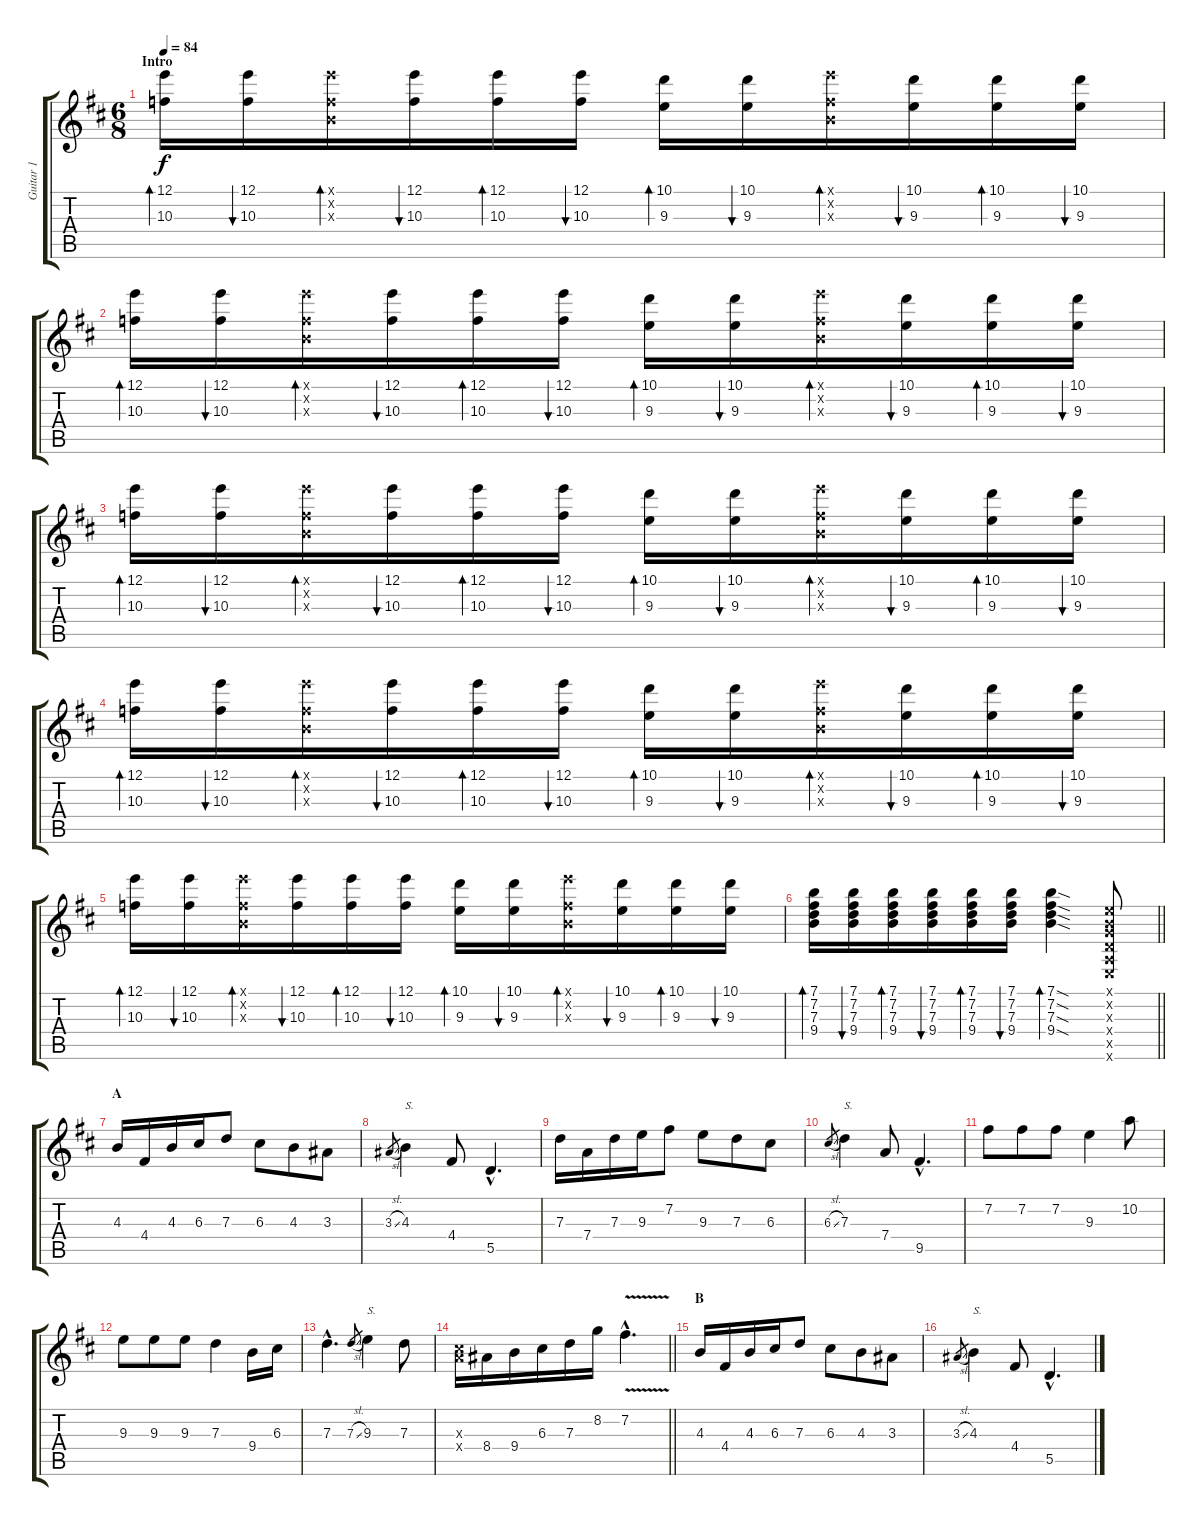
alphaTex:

\track ("Guitar 1" "Guitar 1") {instrument acousticguitarnylon}
\staff {score tabs}
\tuning (E4 B3 G3 D3 A2 E2) {hide}
\ts (6 8)
\section ("" "Intro")
\tempo 84
\clef g2
\ks d
(12.1 10.3).16{bd 30 dy f instrument acousticguitarnylon} (12.1 10.3).16{bu 30} (12.1{x} 0.2{x} 10.3{x}).16{bd 30} (12.1 10.3).16{bu 30} (12.1 10.3).16{bd 30} (12.1 10.3).16{bu 30} (10.1 9.3).16{bd 30} (10.1 9.3).16{bu 30} (12.1{x} 0.2{x} 10.3{x}).16{bd 30} (10.1 9.3).16{bu 30} (10.1 9.3).16{bd 30} (10.1 9.3).16{bu 30} |
(12.1 10.3).16{bd 30} (12.1 10.3).16{bu 30} (12.1{x} 0.2{x} 10.3{x}).16{bd 30} (12.1 10.3).16{bu 30} (12.1 10.3).16{bd 30} (12.1 10.3).16{bu 30} (10.1 9.3).16{bd 30} (10.1 9.3).16{bu 30} (12.1{x} 0.2{x} 10.3{x}).16{bd 30} (10.1 9.3).16{bu 30} (10.1 9.3).16{bd 30} (10.1 9.3).16{bu 30} |
(12.1 10.3).16{bd 30} (12.1 10.3).16{bu 30} (12.1{x} 0.2{x} 10.3{x}).16{bd 30} (12.1 10.3).16{bu 30} (12.1 10.3).16{bd 30} (12.1 10.3).16{bu 30} (10.1 9.3).16{bd 30} (10.1 9.3).16{bu 30} (12.1{x} 0.2{x} 10.3{x}).16{bd 30} (10.1 9.3).16{bu 30} (10.1 9.3).16{bd 30} (10.1 9.3).16{bu 30} |
(12.1 10.3).16{bd 30} (12.1 10.3).16{bu 30} (12.1{x} 0.2{x} 10.3{x}).16{bd 30} (12.1 10.3).16{bu 30} (12.1 10.3).16{bd 30} (12.1 10.3).16{bu 30} (10.1 9.3).16{bd 30} (10.1 9.3).16{bu 30} (12.1{x} 0.2{x} 10.3{x}).16{bd 30} (10.1 9.3).16{bu 30} (10.1 9.3).16{bd 30} (10.1 9.3).16{bu 30} |
(12.1 10.3).16{bd 30} (12.1 10.3).16{bu 30} (12.1{x} 0.2{x} 10.3{x}).16{bd 30} (12.1 10.3).16{bu 30} (12.1 10.3).16{bd 30} (12.1 10.3).16{bu 30} (10.1 9.3).16{bd 30} (10.1 9.3).16{bu 30} (12.1{x} 0.2{x} 10.3{x}).16{bd 30} (10.1 9.3).16{bu 30} (10.1 9.3).16{bd 30} (10.1 9.3).16{bu 30} |
\barLineRight lightlight
(7.1 7.2 7.3 9.4).16{bd 30} (7.1 7.2 7.3 9.4).16{bu 30} (7.1 7.2 7.3 9.4).16{bd 30} (7.1 7.2 7.3 9.4).16{bu 30} (7.1 7.2 7.3 9.4).16{bd 30} (7.1 7.2 7.3 9.4).16{bu 30} (7.1{sod} 7.2{sod} 7.3{sod} 9.4{sod}).4{bd 30} (0.1{x} 0.2{x} 0.3{x} 0.4{x} 0.5{x} 0.6{x}).8 |
\section ("" "A")
4.3.16{volume 16} 4.4.16 4.3.16 6.3.16 7.3.8 6.3.8 4.3.8 3.3.8 |
3.3{sl}.8{gr} 4.3.4{txt "S."} 4.4.8 5.5{hac}.4{d} |
7.3.16 7.4.16 7.3.16 9.3.16 7.2.8 9.3.8 7.3.8 6.3.8 |
6.3{sl}.8{gr} 7.3.4{txt "S."} 7.4.8 9.5{hac}.4{d} |
7.2.8 7.2.8 7.2.8 9.3.4 10.2.8 |
9.3.8 9.3.8 9.3.8 7.3.4 9.4.16 6.3.16 |
7.3{hac}.4{d} 7.3{sl}.8{gr} 9.3.4{txt "S."} 7.3.8 |
\barLineRight lightlight
(6.3{x} 7.4{x}).16 8.4.16 9.4.16 6.3.16 7.3.16 8.2.16 7.2{v hac}.4{d} |
\section ("" "B")
4.3.16 4.4.16 4.3.16 6.3.16 7.3.8 6.3.8 4.3.8 3.3.8 |
3.3{sl}.8{gr} 4.3.4{txt "S."} 4.4.8 5.5{hac}.4{d}
